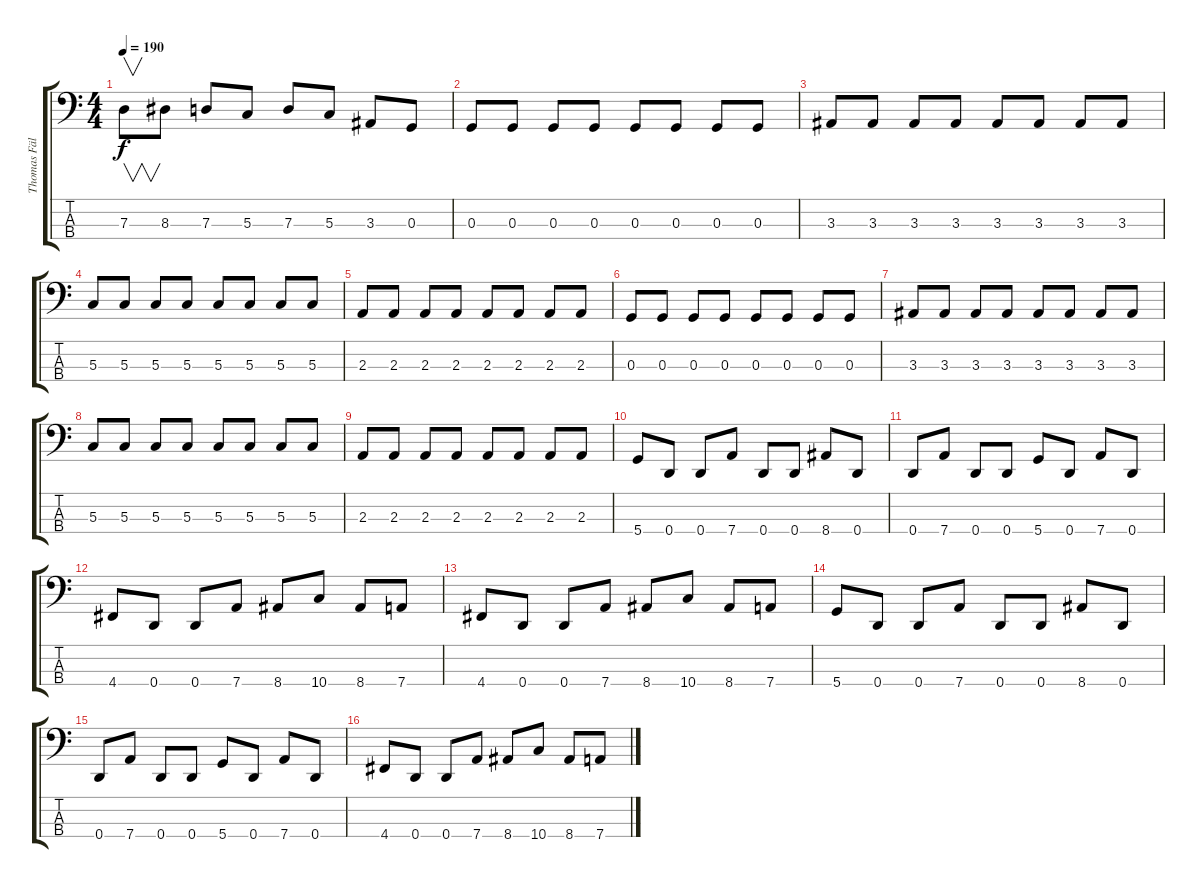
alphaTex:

\track ("Thomas Fällgren" "Thomas Fäl") {instrument electricbassfinger}
\staff {score tabs}
\tuning (F2 C2 G1 D1) {hide}
\ts (4 4)
\tempo 190
\clef f4
\ks c
7.3.8{v dy f} 8.3.8 7.3.8 5.3.8 7.3.8 5.3.8 3.3.8 0.3.8 |
0.3.8 0.3.8 0.3.8 0.3.8 0.3.8 0.3.8 0.3.8 0.3.8 |
3.3.8 3.3.8 3.3.8 3.3.8 3.3.8 3.3.8 3.3.8 3.3.8 |
5.3.8 5.3.8 5.3.8 5.3.8 5.3.8 5.3.8 5.3.8 5.3.8 |
2.3.8 2.3.8 2.3.8 2.3.8 2.3.8 2.3.8 2.3.8 2.3.8 |
0.3.8 0.3.8 0.3.8 0.3.8 0.3.8 0.3.8 0.3.8 0.3.8 |
3.3.8 3.3.8 3.3.8 3.3.8 3.3.8 3.3.8 3.3.8 3.3.8 |
5.3.8 5.3.8 5.3.8 5.3.8 5.3.8 5.3.8 5.3.8 5.3.8 |
2.3.8 2.3.8 2.3.8 2.3.8 2.3.8 2.3.8 2.3.8 2.3.8 |
5.4.8 0.4.8 0.4.8 7.4.8 0.4.8 0.4.8 8.4.8 0.4.8 |
0.4.8 7.4.8 0.4.8 0.4.8 5.4.8 0.4.8 7.4.8 0.4.8 |
4.4.8 0.4.8 0.4.8 7.4.8 8.4.8 10.4.8 8.4.8 7.4.8 |
4.4.8 0.4.8 0.4.8 7.4.8 8.4.8 10.4.8 8.4.8 7.4.8 |
5.4.8 0.4.8 0.4.8 7.4.8 0.4.8 0.4.8 8.4.8 0.4.8 |
0.4.8 7.4.8 0.4.8 0.4.8 5.4.8 0.4.8 7.4.8 0.4.8 |
4.4.8 0.4.8 0.4.8 7.4.8 8.4.8 10.4.8 8.4.8 7.4.8
